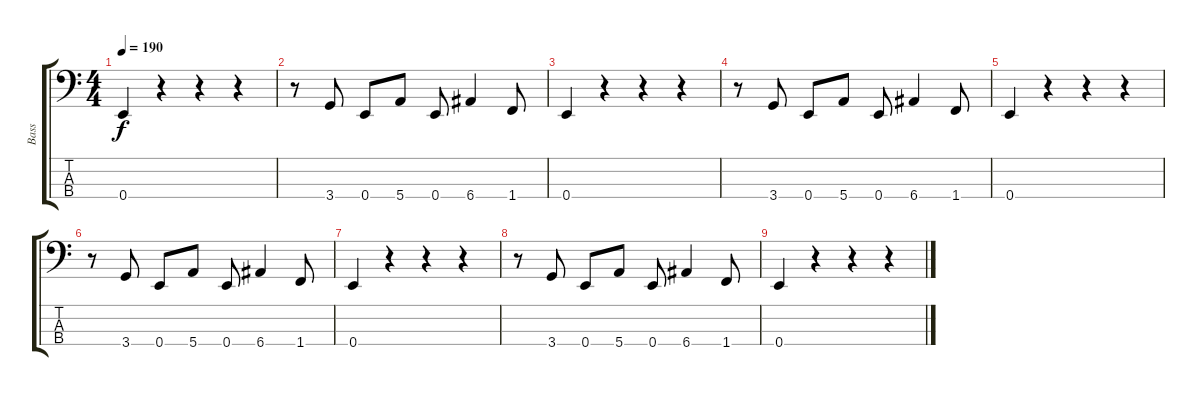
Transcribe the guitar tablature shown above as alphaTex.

\track ("Bass" "Bass") {instrument electricbasspick}
\staff {score tabs}
\tuning (G2 D2 A1 E1) {hide}
\ts (4 4)
\tempo 190
\clef f4
\ks c
0.4.4{dy f} r.4 r.4 r.4 |
r.8 3.4.8 0.4.8 5.4.8 0.4.8 6.4.4 1.4.8 |
0.4.4 r.4 r.4 r.4 |
r.8 3.4.8 0.4.8 5.4.8 0.4.8 6.4.4 1.4.8 |
0.4.4 r.4 r.4 r.4 |
r.8 3.4.8 0.4.8 5.4.8 0.4.8 6.4.4 1.4.8 |
0.4.4 r.4 r.4 r.4 |
r.8 3.4.8 0.4.8 5.4.8 0.4.8 6.4.4 1.4.8 |
0.4.4 r.4 r.4 r.4
